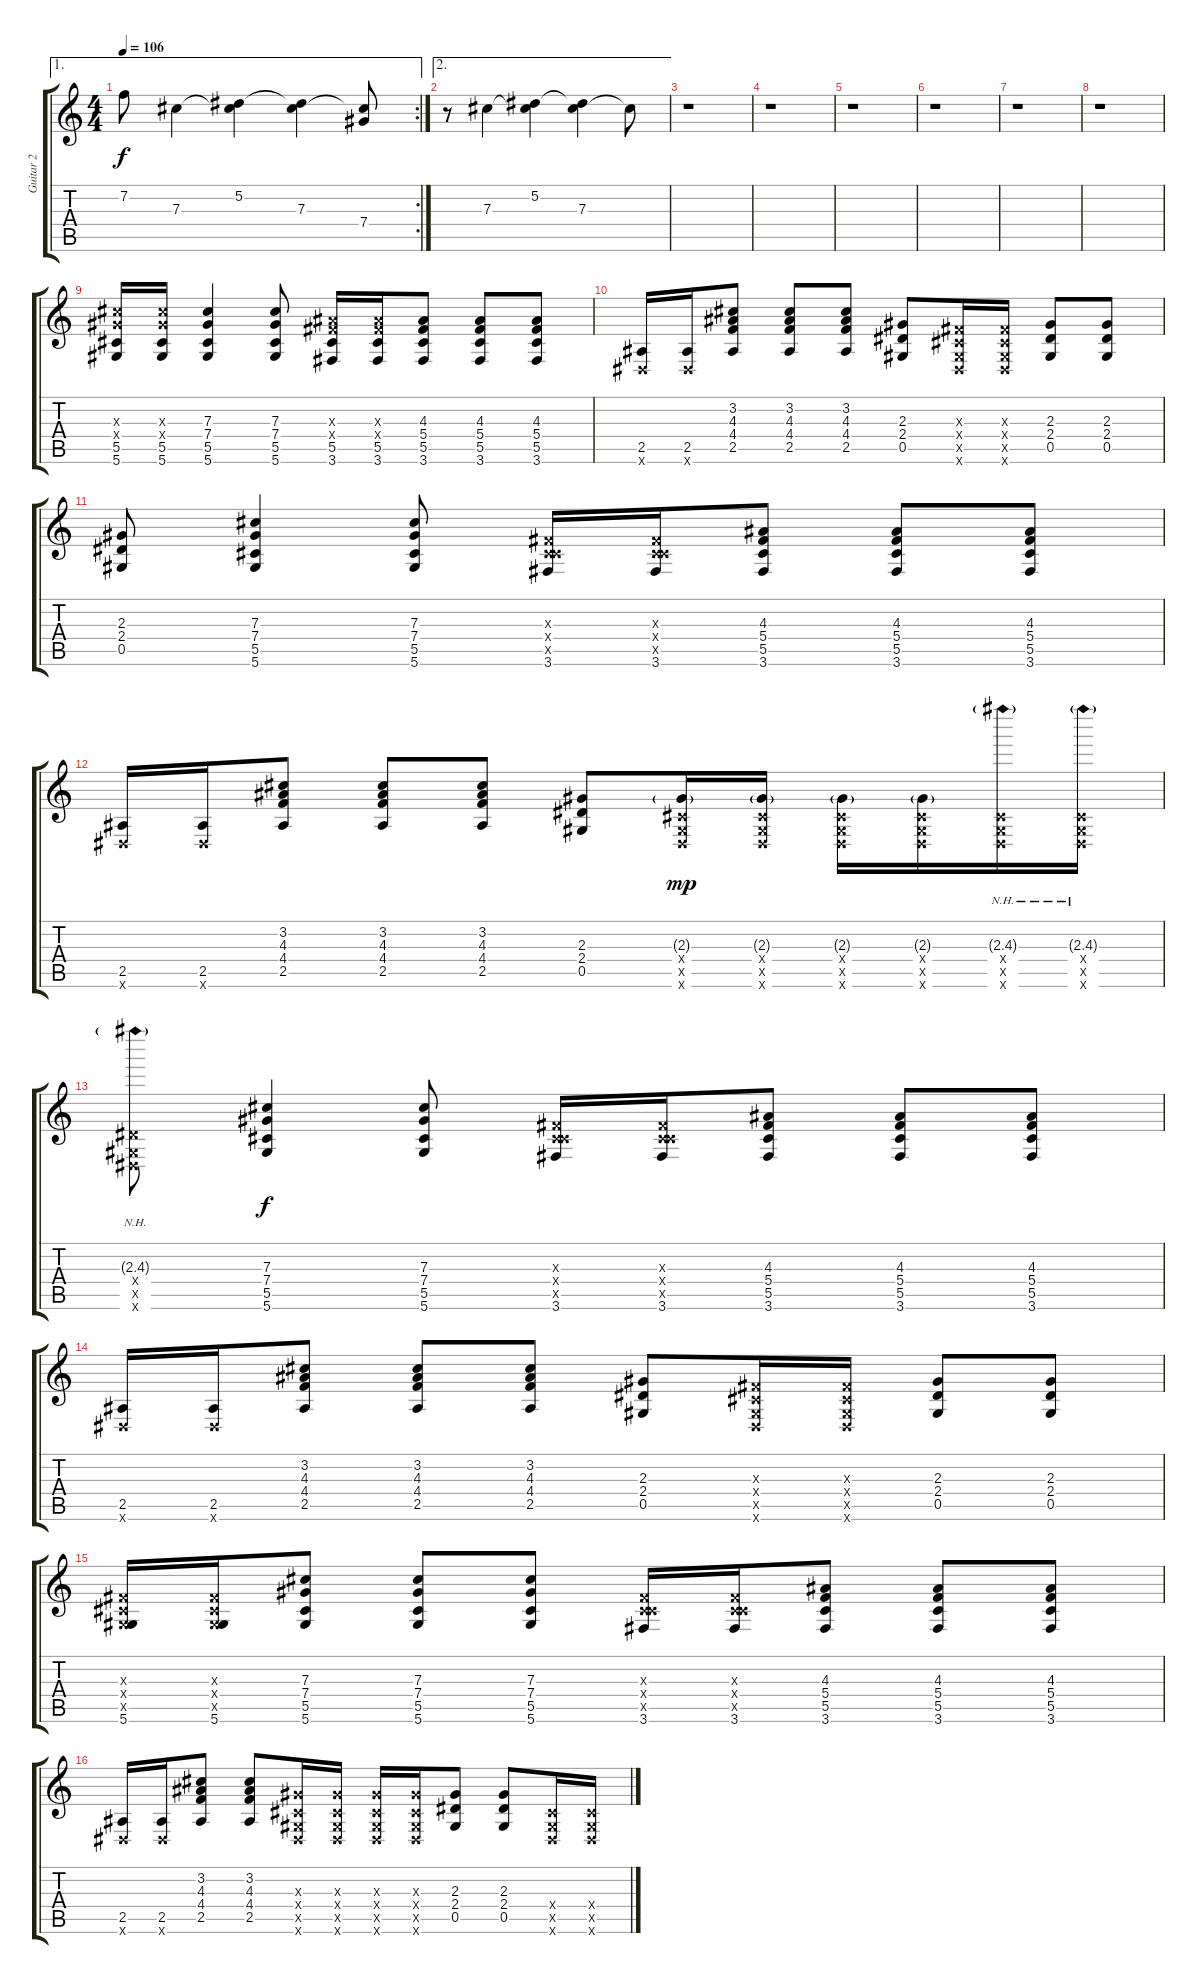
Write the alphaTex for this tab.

\track ("Guitar 2" "Guitar 2") {instrument electricguitarclean}
\staff {score tabs}
\tuning (Eb4 Bb3 Gb3 Db3 Ab2 Eb2) {hide}
\ae 1
\rc 2
\ts (4 4)
\tempo 106
\clef g2
\ks c
7.2{t}.8{dy f} 7.3.4 (5.2 7.3{t}).4 (5.2{t} 7.3).4 (7.3{t} 7.4).8 |
\ae 2
r.8 7.3.4 (5.2 7.3{t}).4 (5.2{t} 7.3).4 7.3{t}.8 |
r.1 |
r.1 |
r.1 |
r.1 |
r.1 |
r.1 |
(7.3{x} 7.4{x} 5.5 5.6).16{instrument distortionguitar} (7.3{x} 7.4{x} 5.5 5.6).16 (7.3 7.4 5.5 5.6).4 (7.3 7.4 5.5 5.6).8 (4.3{x} 5.4{x} 5.5 3.6).16 (4.3{x} 5.4{x} 5.5 3.6).16 (4.3 5.4 5.5 3.6).8 (4.3 5.4 5.5 3.6).8 (4.3 5.4 5.5 3.6).8 |
(2.5 0.6{x}).16 (2.5 0.6{x}).16 (3.2 4.3 4.4 2.5).8 (3.2 4.3 4.4 2.5).8 (3.2 4.3 4.4 2.5).8 (2.3 2.4 0.5).8 (0.3{x} 0.4{x} 0.5{x} 0.6{x}).16 (0.3{x} 0.4{x} 0.5{x} 0.6{x}).16 (2.3 2.4 0.5).8 (2.3 2.4 0.5).8 |
(2.3 2.4 0.5).8{instrument distortionguitar} (7.3 7.4 5.5 5.6).4 (7.3 7.4 5.5 5.6).8 (0.3{x} 0.4{x} 5.5{x} 3.6).16 (0.3{x} 0.4{x} 5.5{x} 3.6).16 (4.3 5.4 5.5 3.6).8 (4.3 5.4 5.5 3.6).8 (4.3 5.4 5.5 3.6).8 |
(2.5 0.6{x}).16{instrument distortionguitar} (2.5 0.6{x}).16 (3.2 4.3 4.4 2.5).8 (3.2 4.3 4.4 2.5).8 (3.2 4.3 4.4 2.5).8 (2.3 2.4 0.5).8 (2.3{g} 0.4{x} 0.5{x} 0.6{x}).16{dy mp} (2.3{g} 0.4{x} 0.5{x} 0.6{x}).16 (2.3{g} 0.4{x} 0.5{x} 0.6{x}).16 (2.3{g} 0.4{x} 0.5{x} 0.6{x}).16 (2.3{nh g} 0.4{x} 0.5{x} 0.6{x}).16 (2.3{nh g} 0.4{x} 0.5{x} 0.6{x}).16 |
(2.3{nh g} 2.4{x} 0.5{x} 0.6{x}).8 (7.3 7.4 5.5 5.6).4{dy f instrument distortionguitar} (7.3 7.4 5.5 5.6).8 (0.3{x} 0.4{x} 5.5{x} 3.6).16 (0.3{x} 0.4{x} 5.5{x} 3.6).16 (4.3 5.4 5.5 3.6).8 (4.3 5.4 5.5 3.6).8 (4.3 5.4 5.5 3.6).8 |
(2.5 0.6{x}).16 (2.5 0.6{x}).16 (3.2 4.3 4.4 2.5).8 (3.2 4.3 4.4 2.5).8 (3.2 4.3 4.4 2.5).8 (2.3 2.4 0.5).8 (0.3{x} 0.4{x} 0.5{x} 0.6{x}).16 (0.3{x} 0.4{x} 0.5{x} 0.6{x}).16 (2.3 2.4 0.5).8 (2.3 2.4 0.5).8 |
(0.3{x} 0.4{x} 0.5{x} 5.6).16{instrument distortionguitar} (0.3{x} 0.4{x} 0.5{x} 5.6).16 (7.3 7.4 5.5 5.6).8 (7.3 7.4 5.5 5.6).8 (7.3 7.4 5.5 5.6).8 (0.3{x} 0.4{x} 5.5{x} 3.6).16 (0.3{x} 0.4{x} 5.5{x} 3.6).16 (4.3 5.4 5.5 3.6).8 (4.3 5.4 5.5 3.6).8 (4.3 5.4 5.5 3.6).8 |
(2.5 0.6{x}).16{instrument distortionguitar} (2.5 0.6{x}).16 (3.2 4.3 4.4 2.5).8 (3.2 4.3 4.4 2.5).8 (2.3{x} 0.4{x} 0.5{x} 0.6{x}).16 (2.3{x} 0.4{x} 0.5{x} 0.6{x}).16 (2.3{x} 0.4{x} 0.5{x} 0.6{x}).16 (2.3{x} 0.4{x} 0.5{x} 0.6{x}).16 (2.3 2.4 0.5).8 (2.3 2.4 0.5).8 (0.4{x} 0.5{x} 0.6{x}).16 (0.4{x} 0.5{x} 0.6{x}).16
